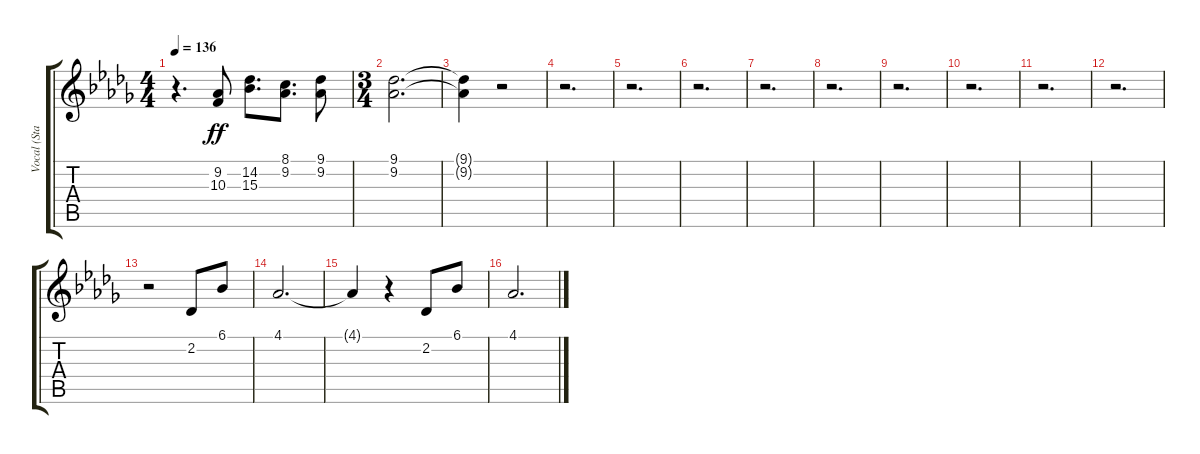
\track ("Vocal (Staff 1)" "Vocal (Sta") {instrument lead2sawtooth}
\staff {score tabs}
\tuning (E4 B3 G3 D3 A2 E2) {hide}
\ts (4 4)
\tempo 136
\clef g2
\ks db
r.4{d dy ff} (9.2 10.3).8 (14.2 15.3).8{d} (8.1 9.2).8{d} (9.1 9.2).8 |
\ts (3 4)
(9.1 9.2).2{d} |
(9.1{t} 9.2{t}).4 r.2 |
r.2{d} |
r.2{d} |
r.2{d} |
r.2{d} |
r.2{d} |
r.2{d} |
r.2{d} |
r.2{d} |
r.2{d} |
r.2 2.2.8 6.1.8 |
4.1.2{d} |
4.1{t}.4 r.4 2.2.8 6.1.8 |
4.1.2{d}
